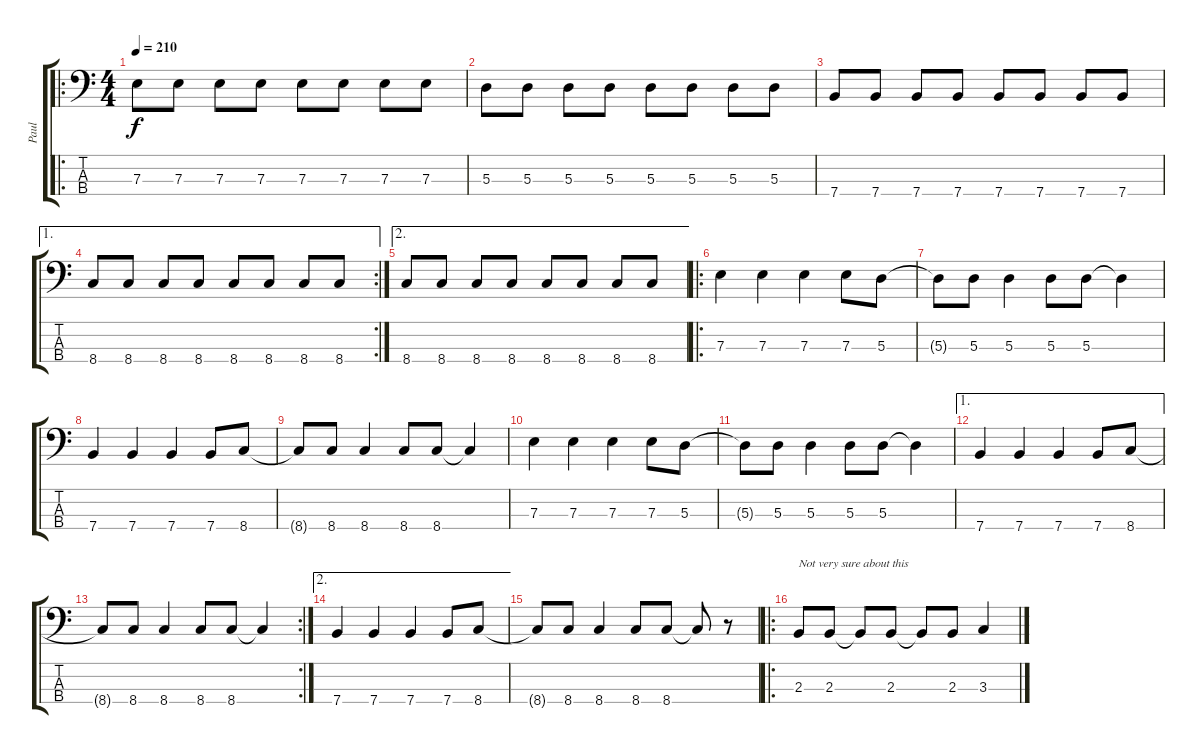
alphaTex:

\track ("Paul" "Paul") {instrument electricbasspick}
\staff {score tabs}
\tuning (G2 D2 A1 E1) {hide}
\ro
\ts (4 4)
\tempo 210
\clef f4
\ks c
7.3.8{dy f instrument electricbasspick} 7.3.8 7.3.8 7.3.8 7.3.8 7.3.8 7.3.8 7.3.8 |
5.3.8 5.3.8 5.3.8 5.3.8 5.3.8 5.3.8 5.3.8 5.3.8 |
7.4.8 7.4.8 7.4.8 7.4.8 7.4.8 7.4.8 7.4.8 7.4.8 |
\ae 1
\rc 2
8.4.8 8.4.8 8.4.8 8.4.8 8.4.8 8.4.8 8.4.8 8.4.8 |
\ae 2
8.4.8 8.4.8 8.4.8 8.4.8 8.4.8 8.4.8 8.4.8 8.4.8 |
\ro
7.3.4 7.3.4 7.3.4 7.3.8 5.3.8 |
5.3{t}.8 5.3.8 5.3.4 5.3.8 5.3.8 5.3{t}.4 |
7.4.4 7.4.4 7.4.4 7.4.8 8.4.8 |
8.4{t}.8 8.4.8 8.4.4 8.4.8 8.4.8 8.4{t}.4 |
7.3.4 7.3.4 7.3.4 7.3.8 5.3.8 |
5.3{t}.8 5.3.8 5.3.4 5.3.8 5.3.8 5.3{t}.4 |
\ae 1
7.4.4 7.4.4 7.4.4 7.4.8 8.4.8 |
\rc 2
8.4{t}.8 8.4.8 8.4.4 8.4.8 8.4.8 8.4{t}.4 |
\ae 2
7.4.4 7.4.4 7.4.4 7.4.8 8.4.8 |
8.4{t}.8 8.4.8 8.4.4 8.4.8 8.4.8 8.4{t}.8 r.8 |
\ro
2.3.8{txt "Not very sure about this" volume 12} 2.3.8 2.3{t}.8 2.3.8 2.3{t}.8 2.3.8 3.3.4
